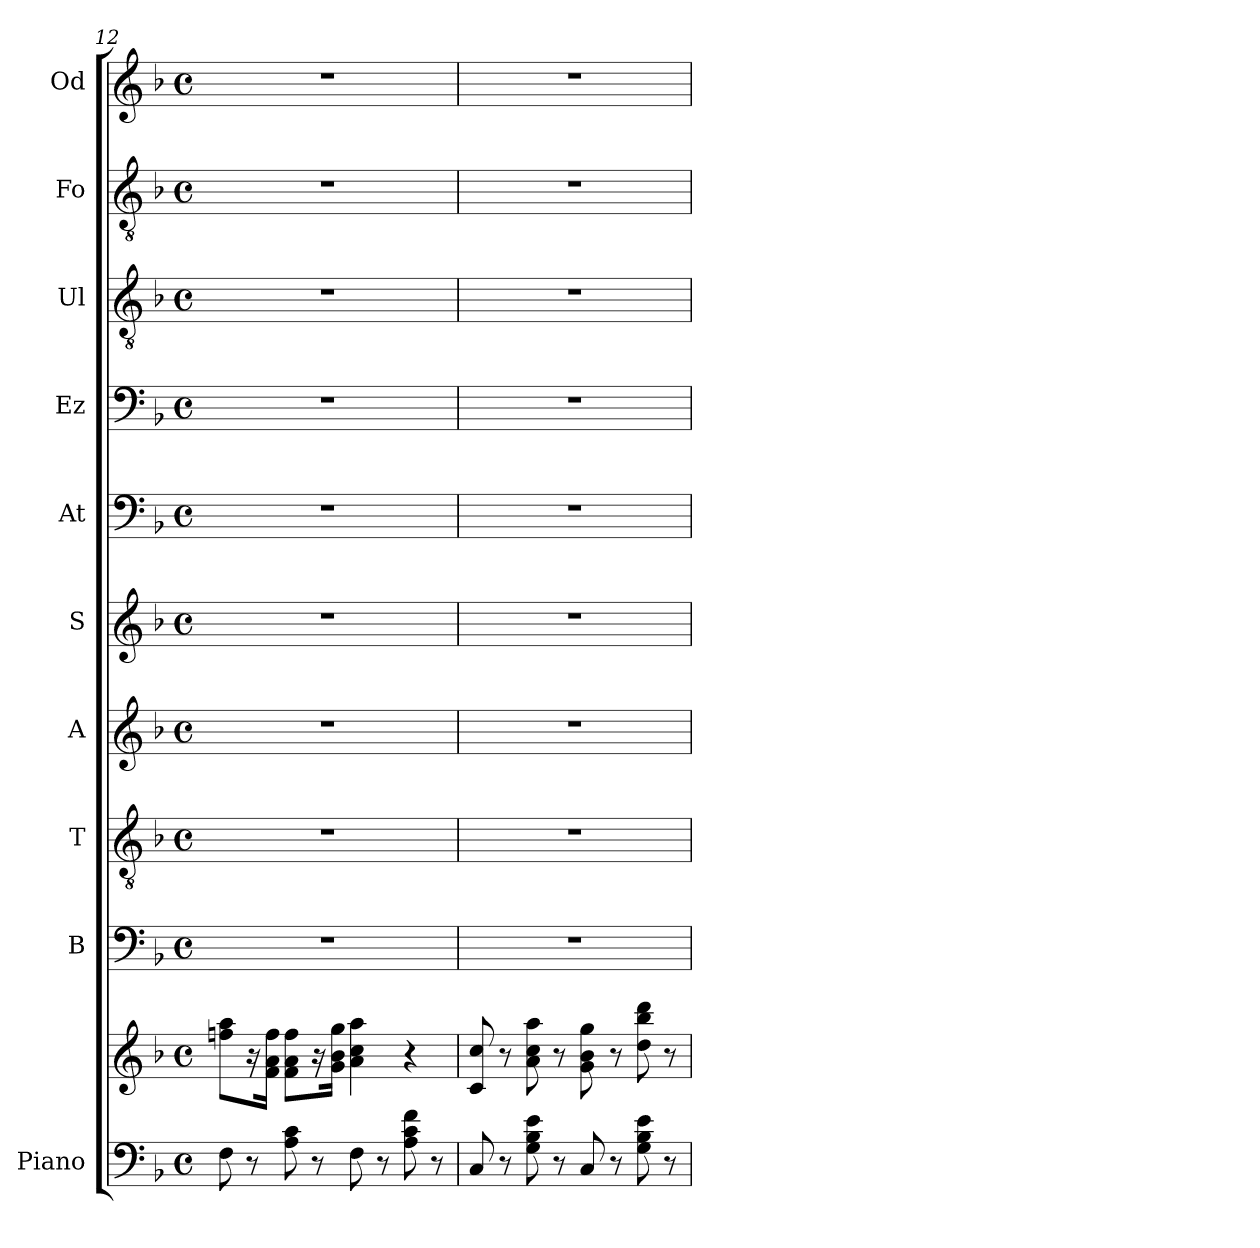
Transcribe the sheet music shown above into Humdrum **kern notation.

**kern	**kern	**kern	**kern	**kern	**kern	**kern	**kern	**kern	**kern	**kern
*part10	*part10	*part9	*part8	*part7	*part6	*part5	*part4	*part3	*part2	*part1
*staff11	*staff10	*staff9	*staff8	*staff7	*staff6	*staff5	*staff4	*staff3	*staff2	*staff1
*I"Piano	*	*I"B	*I"T	*I"A	*I"S	*I"At	*I"Ez	*I"Ul	*I"Fo	*I"Od
*I'Pno	*	*I'B	*I'T	*I'A	*I'S	*I'At	*I'Ez	*I'Ul	*I'Fo	*I'Od
*clefF4	*clefG2	*clefF4	*clefGv2	*clefG2	*clefG2	*clefF4	*clefF4	*clefGv2	*clefGv2	*clefG2
*k[b-]	*k[b-]	*k[b-]	*k[b-]	*k[b-]	*k[b-]	*k[b-]	*k[b-]	*k[b-]	*k[b-]	*k[b-]
*M4/4	*M4/4	*M4/4	*M4/4	*M4/4	*M4/4	*M4/4	*M4/4	*M4/4	*M4/4	*M4/4
*met(c)	*met(c)	*met(c)	*met(c)	*met(c)	*met(c)	*met(c)	*met(c)	*met(c)	*met(c)	*met(c)
=12	=12	=12	=12	=12	=12	=12	=12	=12	=12	=12
8F\	8ffn\ 8aa\L	1r	1r	1r	1r	1r	1r	1r	1r	1r
8r	16r	.	.	.	.	.	.	.	.	.
.	16f\ 16a\ 16ff\Jk	.	.	.	.	.	.	.	.	.
8A\ 8c\	8f\ 8a\ 8ff\L	.	.	.	.	.	.	.	.	.
8r	16r	.	.	.	.	.	.	.	.	.
.	16g\ 16b-\ 16gg\Jk	.	.	.	.	.	.	.	.	.
8F\	4a\ 4cc\ 4aa\	.	.	.	.	.	.	.	.	.
8r	.	.	.	.	.	.	.	.	.	.
8A\ 8c\ 8f\	4r	.	.	.	.	.	.	.	.	.
8r	.	.	.	.	.	.	.	.	.	.
!!LO:LB:g=z
=13	=13	=13	=13	=13	=13	=13	=13	=13	=13	=13
8C/	8c/ 8cc/	1r	1r	1r	1r	1r	1r	1r	1r	1r
8r	8r	.	.	.	.	.	.	.	.	.
8G\ 8B-\ 8e\	8a\ 8cc\ 8aa\	.	.	.	.	.	.	.	.	.
8r	8r	.	.	.	.	.	.	.	.	.
8C/	8g\ 8b-\ 8gg\	.	.	.	.	.	.	.	.	.
8r	8r	.	.	.	.	.	.	.	.	.
8G\ 8B-\ 8e\	8dd\ 8bb-\ 8ddd\	.	.	.	.	.	.	.	.	.
8r	8r	.	.	.	.	.	.	.	.	.
=	=	=	=	=	=	=	=	=	=	=
*-	*-	*-	*-	*-	*-	*-	*-	*-	*-	*-
